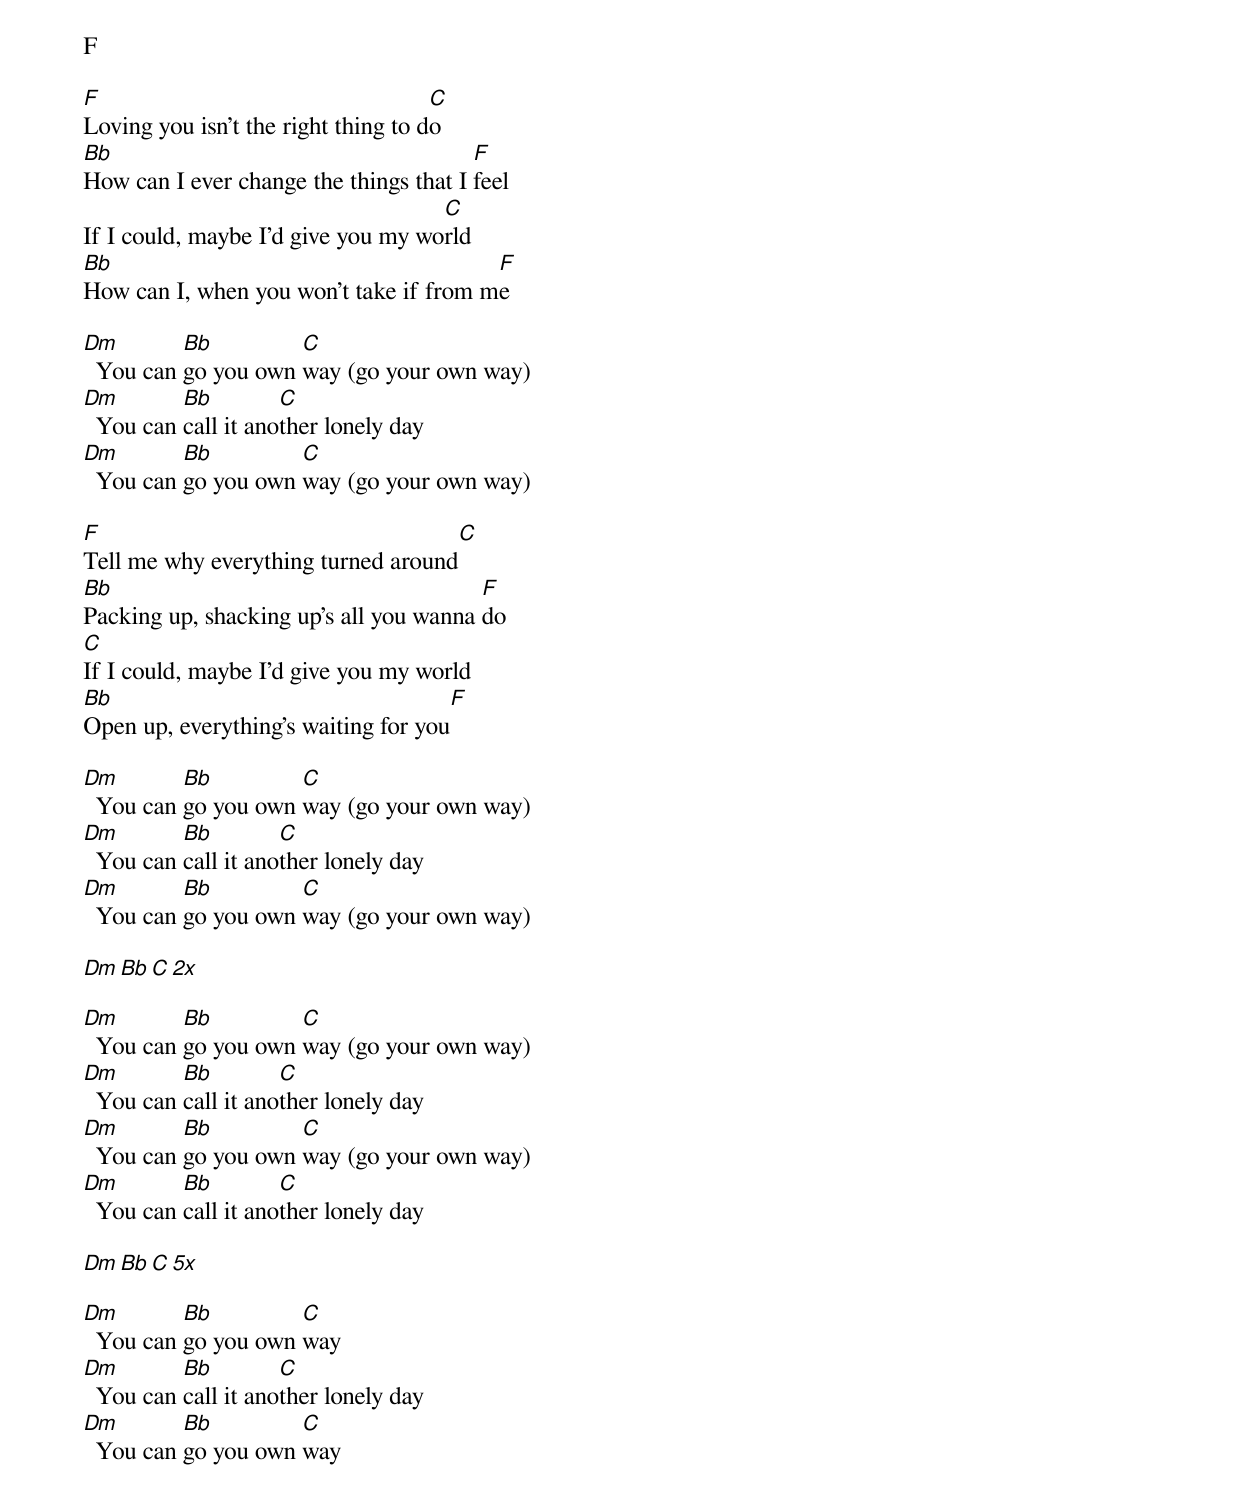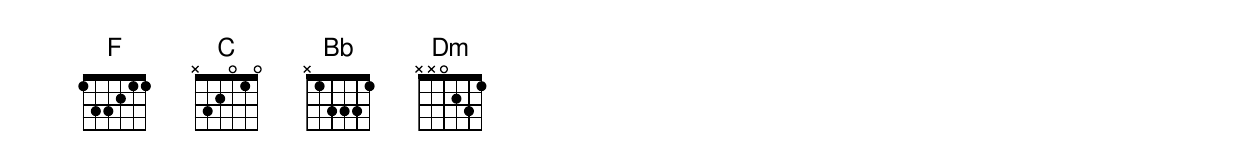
F

F                                    C
Loving you isn't the right thing to do
Bb                                      F
How can I ever change the things that I feel
                                    C
If I could, maybe I'd give you my world
Bb                                      F
How can I, when you won't take if from me

Dm        Bb         C
  You can go you own way (go your own way)
Dm        Bb         C
  You can call it another lonely day
Dm        Bb         C
  You can go you own way (go your own way)

F                                    C
Tell me why everything turned around
Bb                                      F
Packing up, shacking up's all you wanna do
C
If I could, maybe I'd give you my world
Bb                                    F
Open up, everything's waiting for you

Dm        Bb         C
  You can go you own way (go your own way)
Dm        Bb         C
  You can call it another lonely day
Dm        Bb         C
  You can go you own way (go your own way)

Dm  Bb  C    2x

Dm        Bb         C
  You can go you own way (go your own way)
Dm        Bb         C
  You can call it another lonely day
Dm        Bb         C
  You can go you own way (go your own way)
Dm        Bb         C
  You can call it another lonely day

Dm  Bb  C    5x

Dm        Bb         C
  You can go you own way
Dm        Bb         C
  You can call it another lonely day
Dm        Bb         C
  You can go you own way
